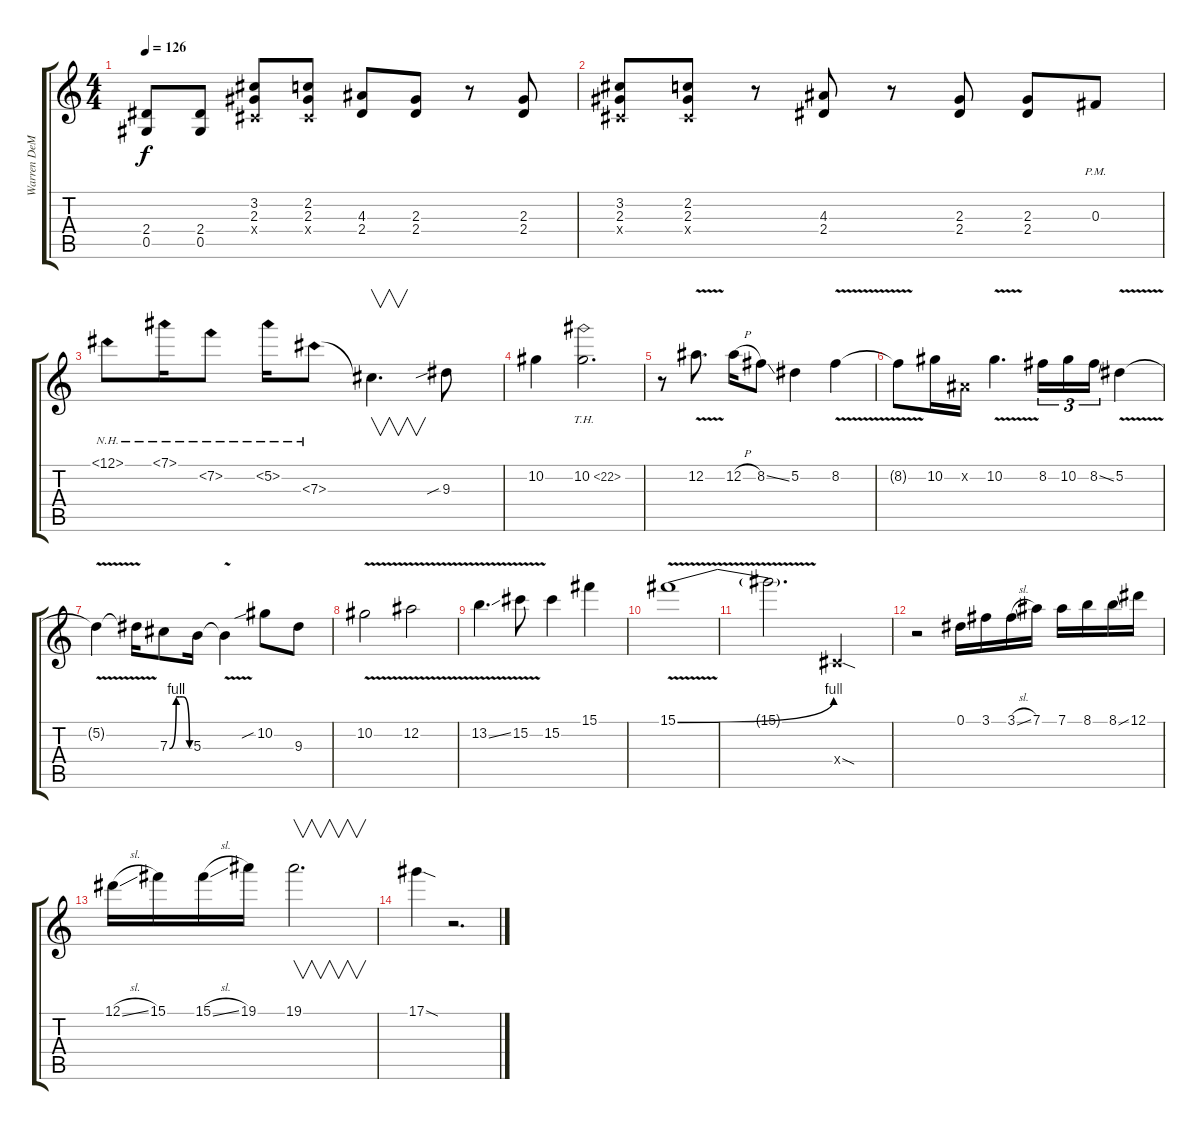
\track ("Warren DeMartini" "Warren DeM") {instrument distortionguitar}
\staff {score tabs}
\tuning (Eb4 Bb3 Gb3 Db3 Ab2 Eb2) {hide}
\ts (4 4)
\tempo 126
\clef g2
\ks c
(2.4 0.5).8{dy f} (2.4 0.5).8 (3.2 2.3 0.4{x}).8 (2.2 2.3 0.4{x}).8 (4.3 2.4).8 (2.3 2.4).8 r.8 (2.3 2.4).8 |
(3.2 2.3 0.4{x}).8 (2.2 2.3 0.4{x}).8 r.8 (4.3 2.4).8 r.8 (2.3 2.4).8 (2.3 2.4).8 0.3{pm}.8 |
12.1{nh}.8 7.1{nh}.16 7.2{nh}.8 5.2{nh}.16 7.3{nh}.8 7.3{t}.4{v d} 9.3{sib}.8 |
10.2.4 10.2{th 12}.2{d} |
r.8 12.2{v}.8{d} 12.2{h}.16 8.2{ss}.8 5.2.4 8.2{v}.4 |
8.2{t}.8 10.2.16 0.2{x}.16 10.2{v}.4{d} 8.2.16{tu (3 2)} 10.2.16{tu (3 2)} 8.2{ss}.16{tu (3 2)} 5.2{v}.4 |
5.2{v t}.4 5.2{t}.16 7.3{be (custom 0 0 20 4 30 4 40 4 60 0)}.8 5.3.16 5.3{v t}.4 10.2{sib}.8 9.3.8 |
10.2{v}.2 12.2{v}.2 |
13.2{v ss}.4{d} 15.2{v}.8 15.2.4 15.1.4 |
15.1{be (bend 0 0 60 4) v}.1 |
15.1{t}.2{d} 0.4{sod x}.4 |
r.2 0.1.16 3.1.16 3.1{sl}.16 7.1.16 7.1.16 8.1.16 8.1{ss}.16 12.1.16 |
12.1{sl}.16 15.1.16 15.1{sl}.16 19.1.16 19.1.2{v d} |
17.1{sod}.4 r.2{d}
